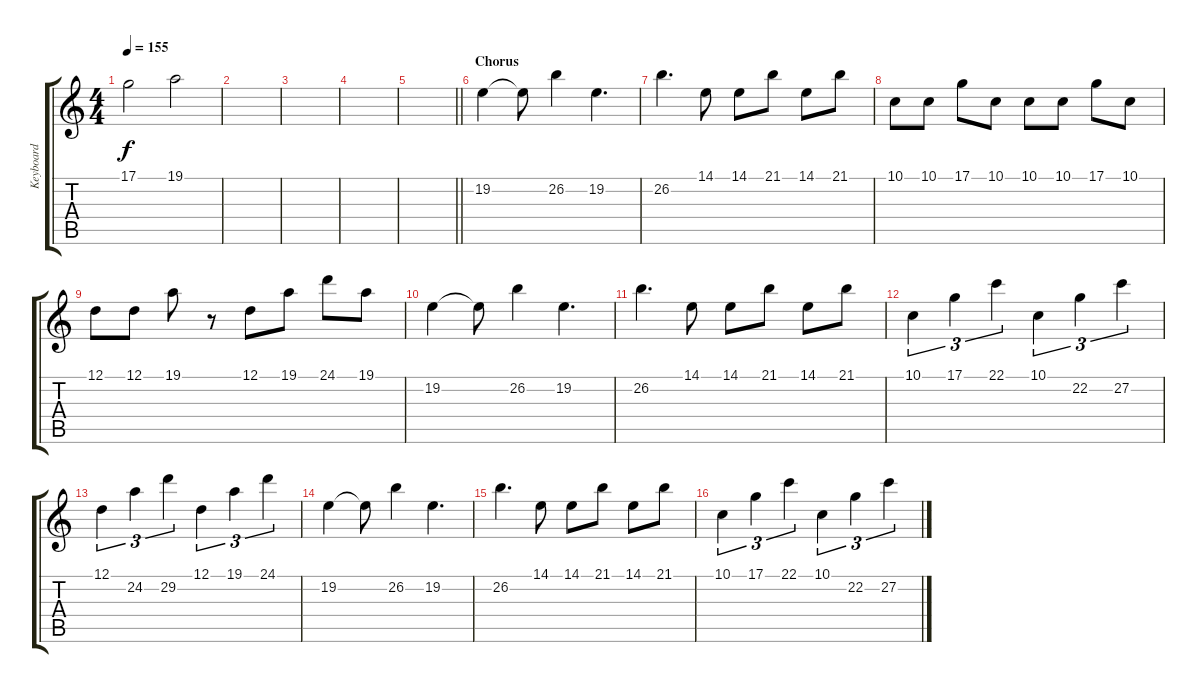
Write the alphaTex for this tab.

\track ("Keyboard" "Keyboard") {instrument stringensemble1}
\staff {score tabs}
\tuning (D4 A3 F3 C3 G2 C2) {hide}
\ts (4 4)
\tempo 155
\clef g2
\ks c
17.1.2{dy f} 19.1.2 |
|
|
|
\barLineRight lightlight
|
\section ("" "Chorus")
19.2.4{volume 11 instrument lead2sawtooth} 19.2{t}.8 26.2.4 19.2.4{d} |
26.2.4{d volume 8} 14.1.8 14.1.8 21.1.8 14.1.8 21.1.8 |
10.1.8 10.1.8 17.1.8 10.1.8 10.1.8 10.1.8 17.1.8 10.1.8 |
12.1.8 12.1.8 19.1.8 r.8 12.1.8 19.1.8 24.1.8 19.1.8 |
19.2.4{volume 11 instrument lead2sawtooth} 19.2{t}.8 26.2.4 19.2.4{d} |
26.2.4{d volume 8} 14.1.8 14.1.8 21.1.8 14.1.8 21.1.8 |
10.1.4{tu (3 2)} 17.1.4{tu (3 2)} 22.1.4{tu (3 2)} 10.1.4{tu (3 2)} 22.2.4{tu (3 2)} 27.2.4{tu (3 2)} |
12.1.4{tu (3 2)} 24.2.4{tu (3 2)} 29.2.4{tu (3 2)} 12.1.4{tu (3 2)} 19.1.4{tu (3 2)} 24.1.4{tu (3 2)} |
19.2.4{volume 11 instrument lead2sawtooth} 19.2{t}.8 26.2.4 19.2.4{d} |
26.2.4{d volume 8} 14.1.8 14.1.8 21.1.8 14.1.8 21.1.8 |
10.1.4{tu (3 2)} 17.1.4{tu (3 2)} 22.1.4{tu (3 2)} 10.1.4{tu (3 2)} 22.2.4{tu (3 2)} 27.2.4{tu (3 2)}
